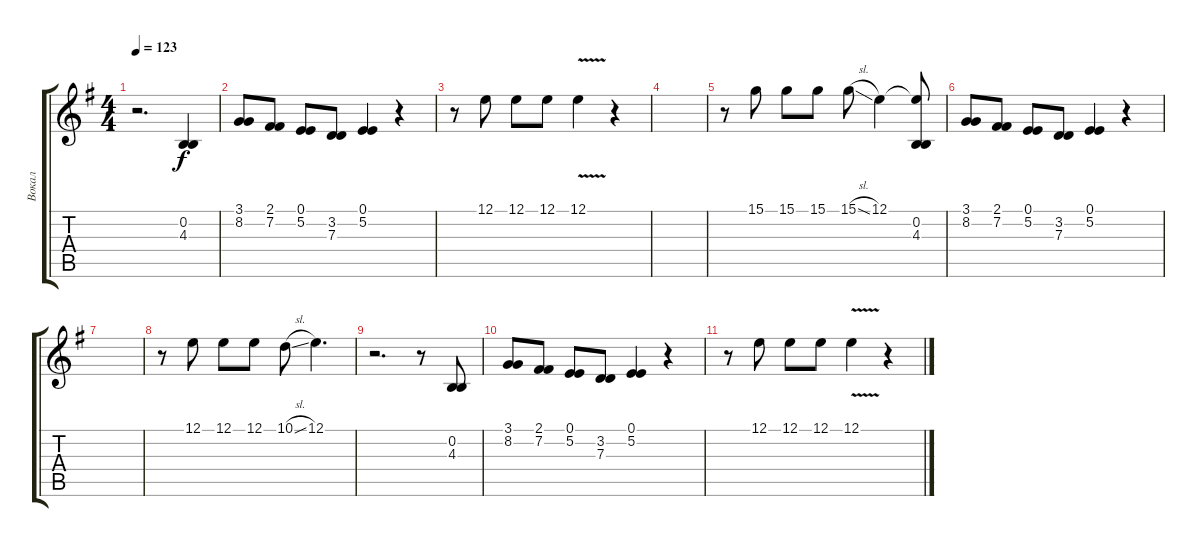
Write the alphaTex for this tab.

\track ("Вокал" "Вокал") {instrument trumpet}
\staff {score tabs}
\tuning (E4 B3 G3 D3 A2 E2) {hide}
\ts (4 4)
\tempo 123
\clef g2
\ks eminor
r.2{d dy f} (0.2 4.3).4 |
(3.1 8.2).8 (2.1 7.2).8 (0.1 5.2).8 (3.2 7.3).8 (0.1 5.2).4 r.4 |
r.8 12.1.8 12.1.8 12.1.8 12.1{v}.4 r.4 |
|
r.8 15.1.8 15.1.8 15.1.8 15.1{sl}.8 12.1.4 (12.1{t} 0.2 4.3).8 |
(3.1 8.2).8 (2.1 7.2).8 (0.1 5.2).8 (3.2 7.3).8 (0.1 5.2).4 r.4 |
|
r.8 12.1.8 12.1.8 12.1.8 10.1{sl}.8 12.1.4{d} |
r.2{d} r.8 (0.2 4.3).8 |
(3.1 8.2).8 (2.1 7.2).8 (0.1 5.2).8 (3.2 7.3).8 (0.1 5.2).4 r.4 |
r.8 12.1.8 12.1.8 12.1.8 12.1{v}.4 r.4
